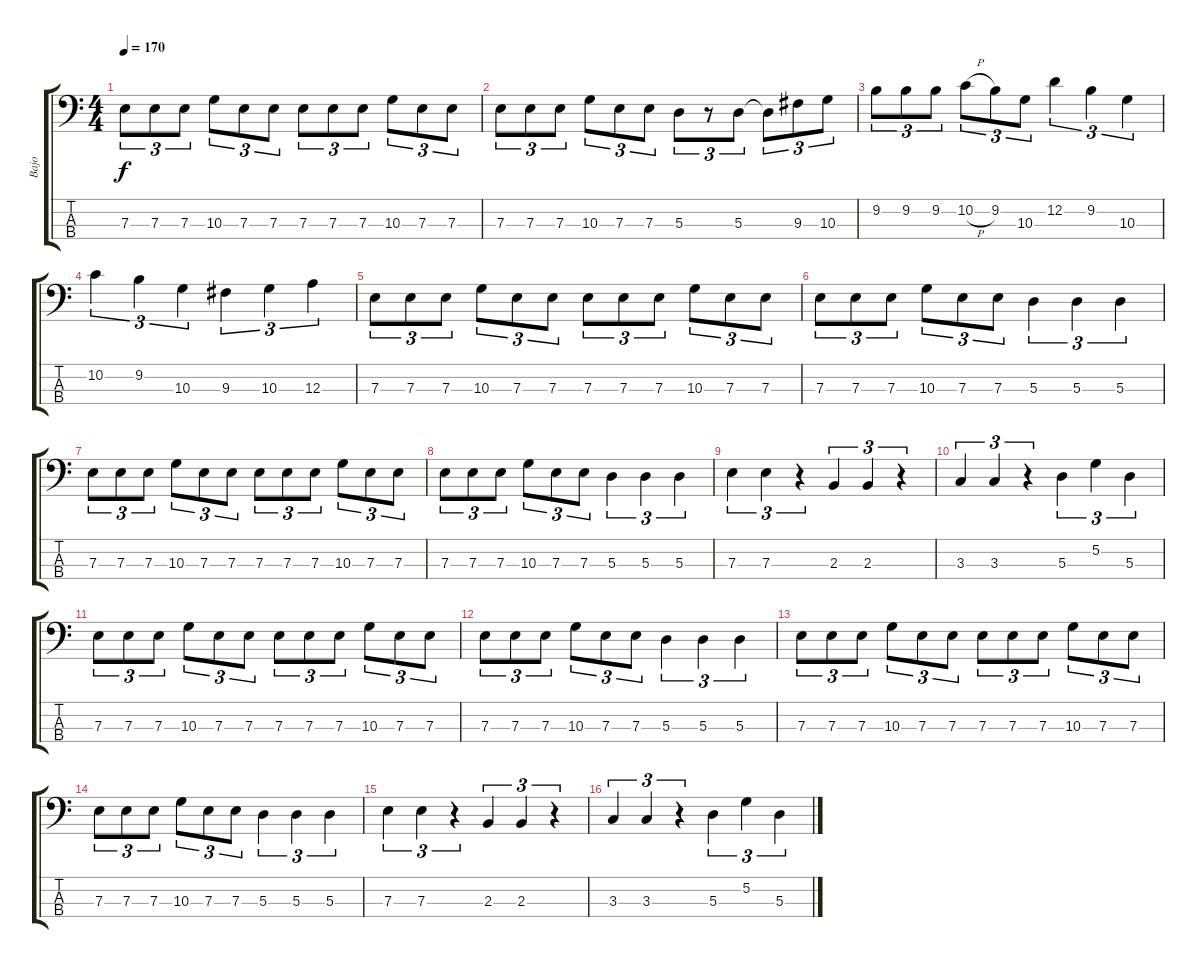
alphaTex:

\track ("Bajo" "Bajo") {instrument electricbassfinger}
\staff {score tabs}
\tuning (G2 D2 A1 E1) {hide}
\ts (4 4)
\tempo 170
\clef f4
\ks c
7.3.8{tu (3 2) dy f} 7.3.8{tu (3 2)} 7.3.8{tu (3 2)} 10.3.8{tu (3 2)} 7.3.8{tu (3 2)} 7.3.8{tu (3 2)} 7.3.8{tu (3 2)} 7.3.8{tu (3 2)} 7.3.8{tu (3 2)} 10.3.8{tu (3 2)} 7.3.8{tu (3 2)} 7.3.8{tu (3 2)} |
7.3.8{tu (3 2)} 7.3.8{tu (3 2)} 7.3.8{tu (3 2)} 10.3.8{tu (3 2)} 7.3.8{tu (3 2)} 7.3.8{tu (3 2)} 5.3.8{tu (3 2)} r.8{tu (3 2)} 5.3.8{tu (3 2)} 5.3{t}.8{tu (3 2)} 9.3.8{tu (3 2)} 10.3.8{tu (3 2)} |
9.2.8{tu (3 2)} 9.2.8{tu (3 2)} 9.2.8{tu (3 2)} 10.2{h}.8{tu (3 2)} 9.2.8{tu (3 2)} 10.3.8{tu (3 2)} 12.2.4{tu (3 2)} 9.2.4{tu (3 2)} 10.3.4{tu (3 2)} |
10.2.4{tu (3 2)} 9.2.4{tu (3 2)} 10.3.4{tu (3 2)} 9.3.4{tu (3 2)} 10.3.4{tu (3 2)} 12.3.4{tu (3 2)} |
7.3.8{tu (3 2)} 7.3.8{tu (3 2)} 7.3.8{tu (3 2)} 10.3.8{tu (3 2)} 7.3.8{tu (3 2)} 7.3.8{tu (3 2)} 7.3.8{tu (3 2)} 7.3.8{tu (3 2)} 7.3.8{tu (3 2)} 10.3.8{tu (3 2)} 7.3.8{tu (3 2)} 7.3.8{tu (3 2)} |
7.3.8{tu (3 2)} 7.3.8{tu (3 2)} 7.3.8{tu (3 2)} 10.3.8{tu (3 2)} 7.3.8{tu (3 2)} 7.3.8{tu (3 2)} 5.3.4{tu (3 2)} 5.3.4{tu (3 2)} 5.3.4{tu (3 2)} |
7.3.8{tu (3 2)} 7.3.8{tu (3 2)} 7.3.8{tu (3 2)} 10.3.8{tu (3 2)} 7.3.8{tu (3 2)} 7.3.8{tu (3 2)} 7.3.8{tu (3 2)} 7.3.8{tu (3 2)} 7.3.8{tu (3 2)} 10.3.8{tu (3 2)} 7.3.8{tu (3 2)} 7.3.8{tu (3 2)} |
7.3.8{tu (3 2)} 7.3.8{tu (3 2)} 7.3.8{tu (3 2)} 10.3.8{tu (3 2)} 7.3.8{tu (3 2)} 7.3.8{tu (3 2)} 5.3.4{tu (3 2)} 5.3.4{tu (3 2)} 5.3.4{tu (3 2)} |
7.3.4{tu (3 2)} 7.3.4{tu (3 2)} r.4{tu (3 2)} 2.3.4{tu (3 2)} 2.3.4{tu (3 2)} r.4{tu (3 2)} |
3.3.4{tu (3 2)} 3.3.4{tu (3 2)} r.4{tu (3 2)} 5.3.4{tu (3 2)} 5.2.4{tu (3 2)} 5.3.4{tu (3 2)} |
7.3.8{tu (3 2)} 7.3.8{tu (3 2)} 7.3.8{tu (3 2)} 10.3.8{tu (3 2)} 7.3.8{tu (3 2)} 7.3.8{tu (3 2)} 7.3.8{tu (3 2)} 7.3.8{tu (3 2)} 7.3.8{tu (3 2)} 10.3.8{tu (3 2)} 7.3.8{tu (3 2)} 7.3.8{tu (3 2)} |
7.3.8{tu (3 2)} 7.3.8{tu (3 2)} 7.3.8{tu (3 2)} 10.3.8{tu (3 2)} 7.3.8{tu (3 2)} 7.3.8{tu (3 2)} 5.3.4{tu (3 2)} 5.3.4{tu (3 2)} 5.3.4{tu (3 2)} |
7.3.8{tu (3 2)} 7.3.8{tu (3 2)} 7.3.8{tu (3 2)} 10.3.8{tu (3 2)} 7.3.8{tu (3 2)} 7.3.8{tu (3 2)} 7.3.8{tu (3 2)} 7.3.8{tu (3 2)} 7.3.8{tu (3 2)} 10.3.8{tu (3 2)} 7.3.8{tu (3 2)} 7.3.8{tu (3 2)} |
7.3.8{tu (3 2)} 7.3.8{tu (3 2)} 7.3.8{tu (3 2)} 10.3.8{tu (3 2)} 7.3.8{tu (3 2)} 7.3.8{tu (3 2)} 5.3.4{tu (3 2)} 5.3.4{tu (3 2)} 5.3.4{tu (3 2)} |
7.3.4{tu (3 2)} 7.3.4{tu (3 2)} r.4{tu (3 2)} 2.3.4{tu (3 2)} 2.3.4{tu (3 2)} r.4{tu (3 2)} |
3.3.4{tu (3 2)} 3.3.4{tu (3 2)} r.4{tu (3 2)} 5.3.4{tu (3 2)} 5.2.4{tu (3 2)} 5.3.4{tu (3 2)}
